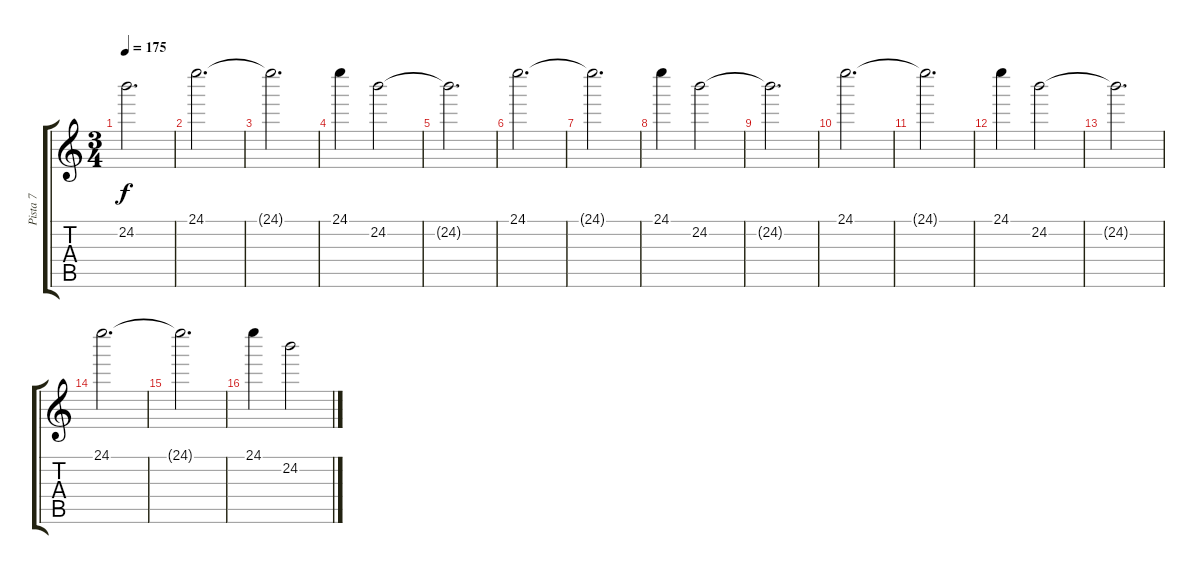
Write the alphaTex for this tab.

\track ("Pista 7" "Pista 7") {instrument vibraphone}
\staff {score tabs}
\tuning (E5 B4 G4 D4 A3 E3) {hide}
\ts (3 4)
\tempo 175
\clef g2
\ks c
24.2{t}.2{d dy f} |
24.1.2{d} |
24.1{t}.2{d} |
24.1.4 24.2.2 |
24.2{t}.2{d} |
24.1.2{d} |
24.1{t}.2{d} |
24.1.4 24.2.2 |
24.2{t}.2{d} |
24.1.2{d} |
24.1{t}.2{d} |
24.1.4 24.2.2 |
24.2{t}.2{d} |
24.1.2{d} |
24.1{t}.2{d} |
24.1.4 24.2.2
